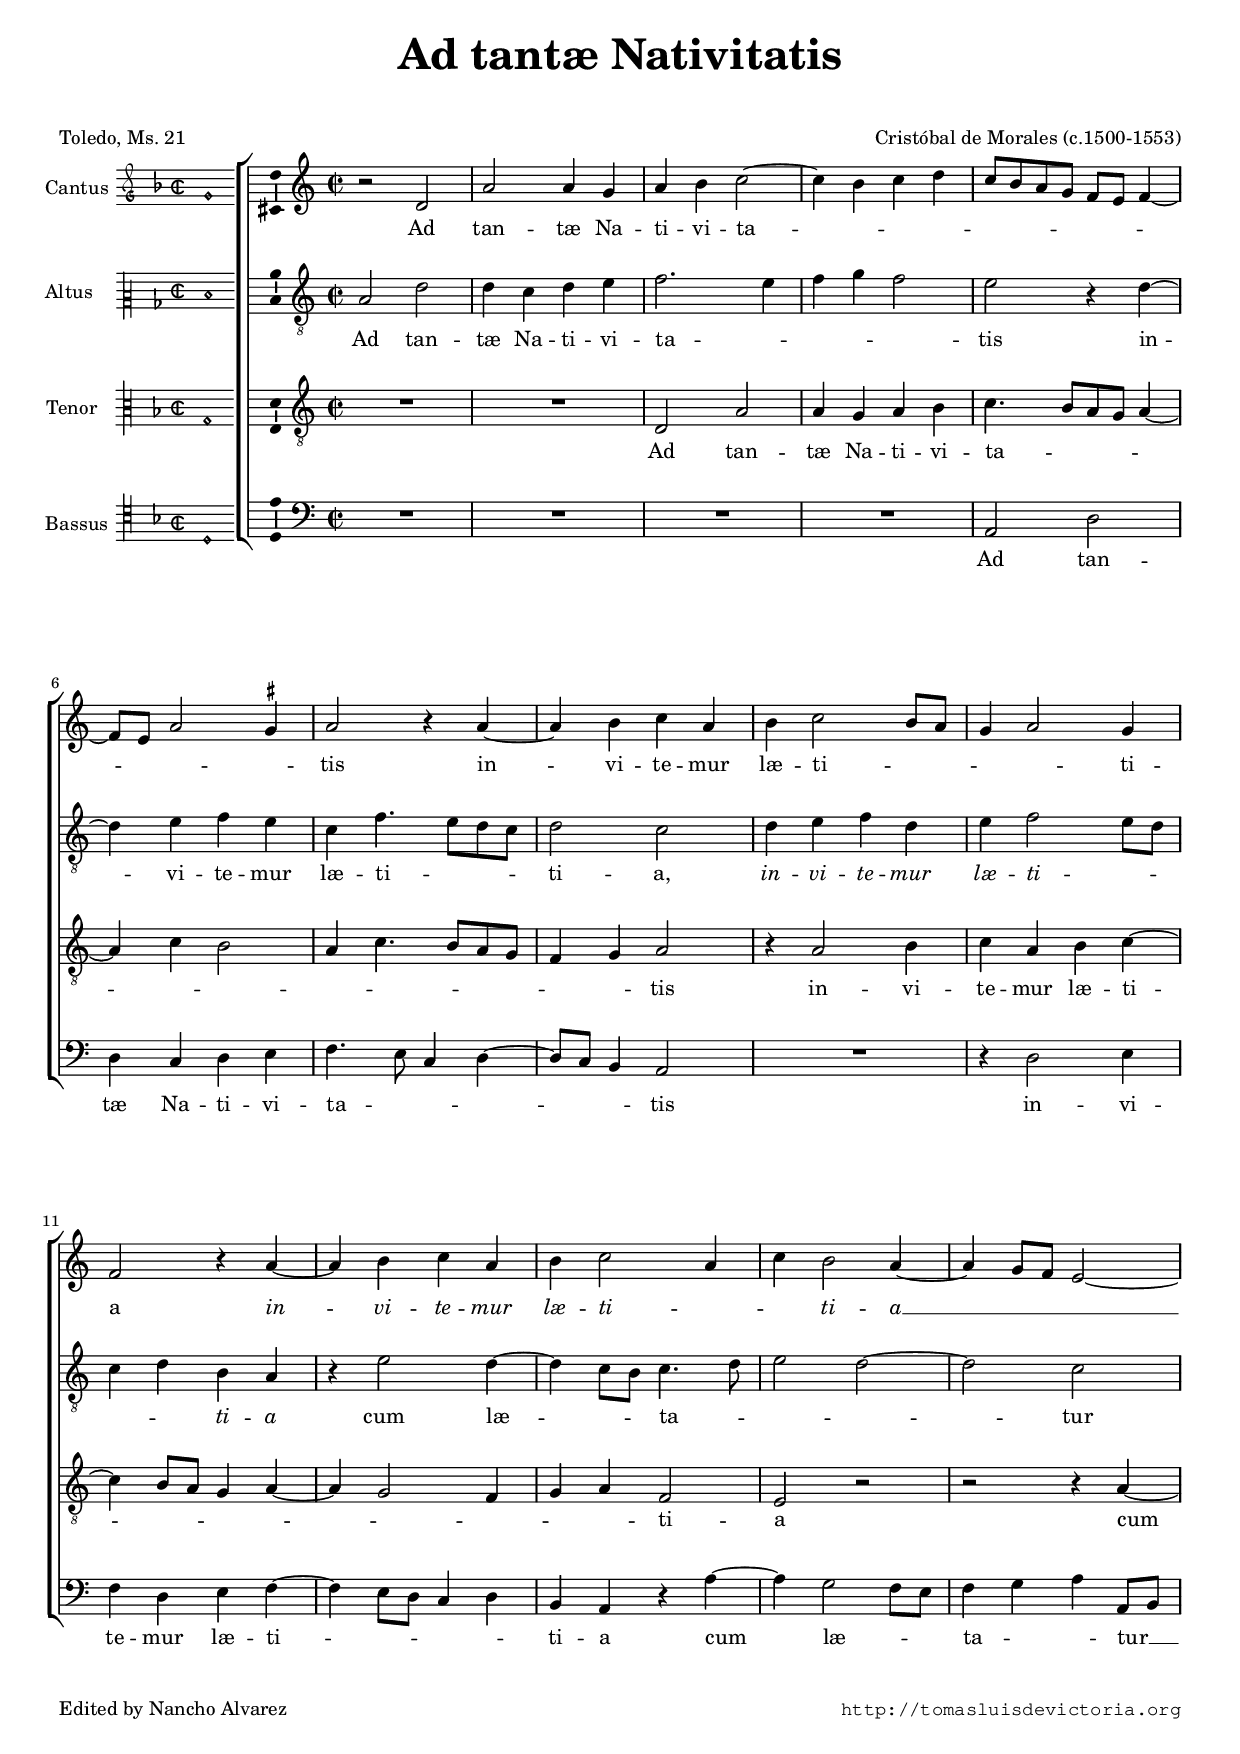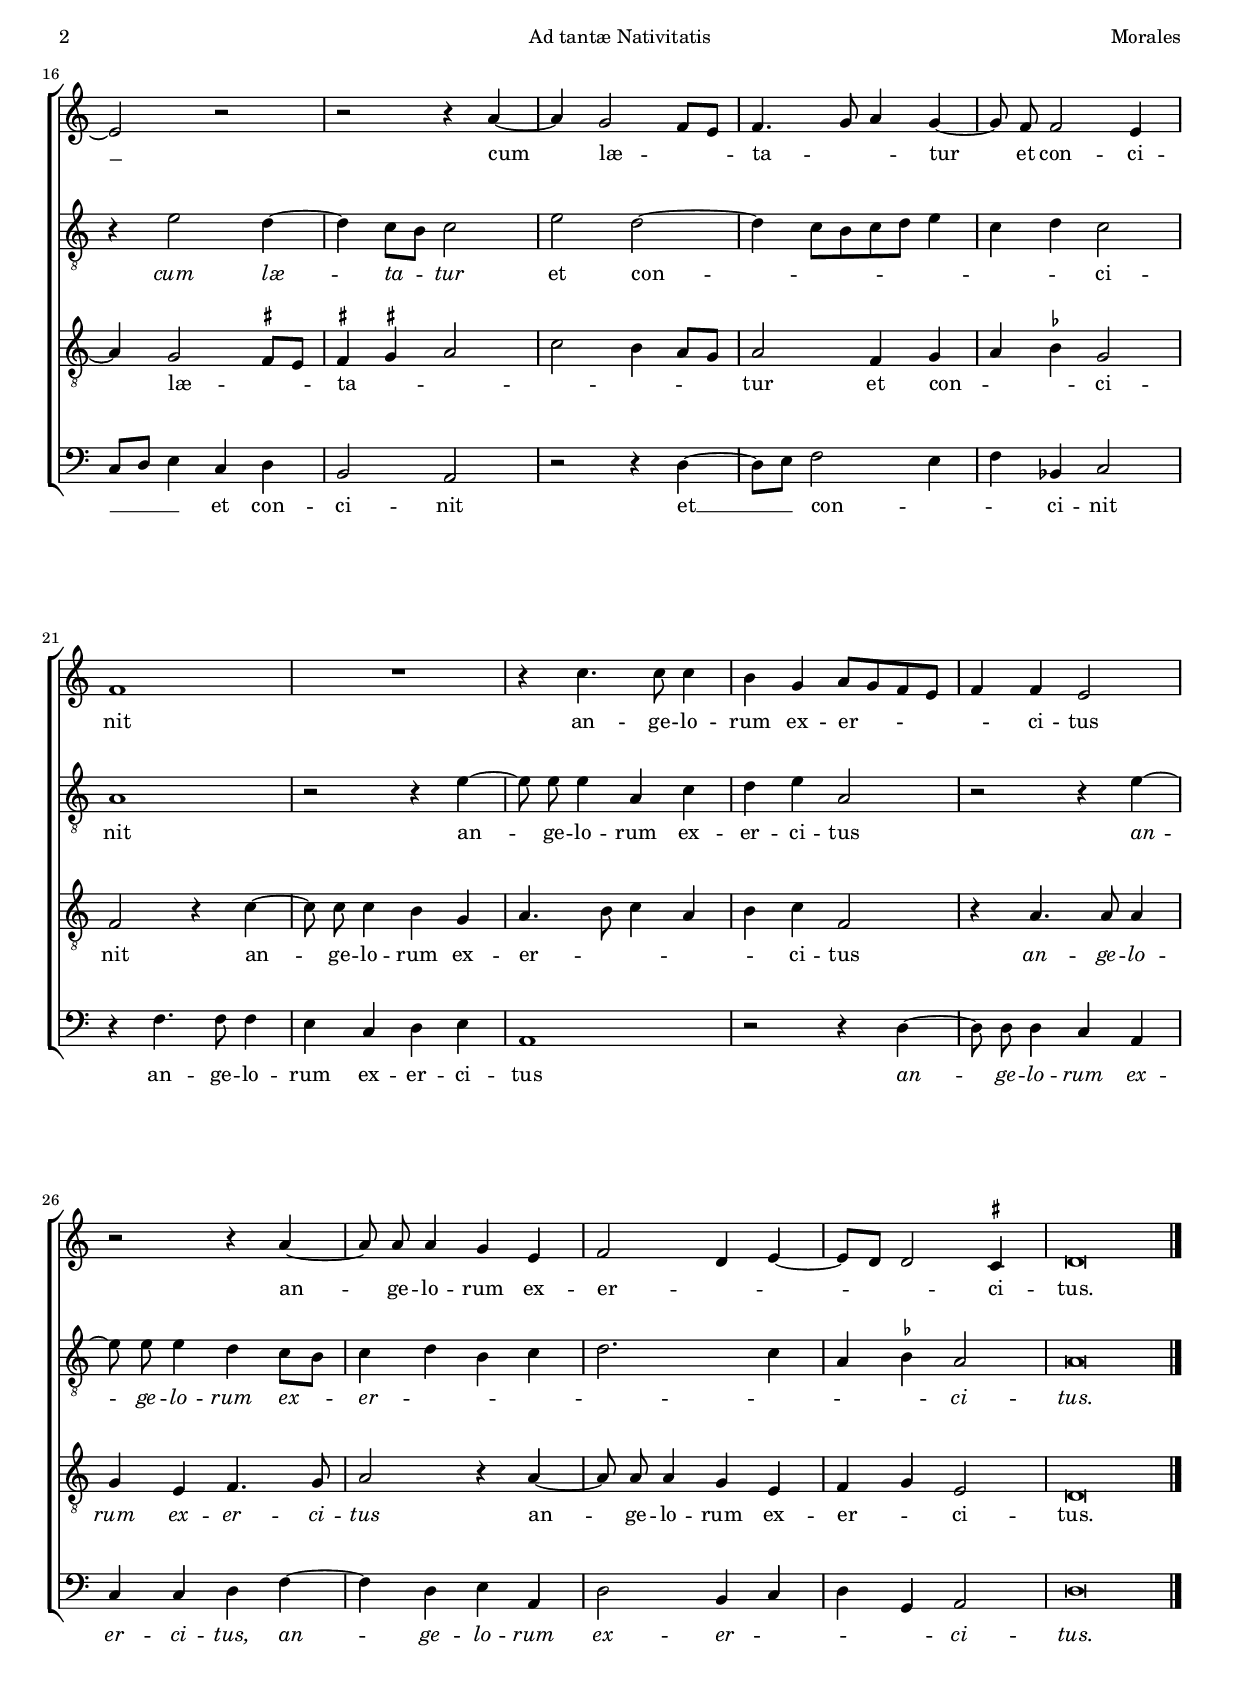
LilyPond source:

\version "2.18.0"

#(set-default-paper-size "a4")
#(set-global-staff-size 16.6)
#(ly:set-option 'point-and-click #f)
%mobile -s15.5 -i3.2

italicas=\override LyricText.font-shape = #'italic
rectas=\override LyricText.font-shape = #'upright
ss=\once \set suggestAccidentals = ##t
incipitwidth = 20
mtempo={\tempo 4 = 100}
mtempob={\tempo 4 = 50}

htitle="Ad tantæ Nativitatis"
hcomposer="Morales"

\header {
	title=\markup{\fontsize #3 "Ad tantæ Nativitatis"}
	subtitle=\markup{\column{ " " " " }} % liturgia local
%	subsubtitle=\markup{\column{" " " "}}
	composer="Cristóbal de Morales (c.1500-1553)"
        pdfauthor=\composer
	%opus="(-)"
	poet=\markup{"Toledo, Ms. 21"}
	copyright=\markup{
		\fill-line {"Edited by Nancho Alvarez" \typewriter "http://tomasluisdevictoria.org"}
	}
%	tagline=""
}



%%%%%%%%%%%%%%%%%%%%%%%%%%%%%%%%%%%%%%%%%%%%%%%%%%%%%%%%%%%%%%%%%%%%%%%%%%%%%5

global={\key f \major \time 2/2  \skip 1*30 \bar "|."
}

cantus={
	r2 g' |
	d'' d''4 c'' |
	d'' e'' f''2 ~ |
	f''4 e'' f'' g'' |
%5
	f''8 e'' d'' c'' bes' a' bes'4 ~ |
	bes'8 a' d''2 \ss cis''4 |
	d''2 r4 d'' ~ |
	d'' e'' f'' d'' |
	e'' f''2 e''8 d'' |
%10
	c''4 d''2 c''4 |
	bes'2 r4 d'' ~ |
	d'' e'' f'' d'' |
	e'' f''2 d''4 |
	f'' e''2 d''4 ~ |
%15
	d'' c''8 bes' a'2 ~ |
	a' r |
	r r4 d'' ~ |
	d'' c''2 bes'8 a' |
	bes'4. c''8 d''4 c'' ~ |
%20
	\set Staff.autoBeaming = ##f
	c''8 bes' bes'2 a'4 |
	\set Staff.autoBeaming = ##t
	bes'1 |
	R1*4/4 |
	r4 f''4. f''8 f''4 |
	e'' c'' d''8 c'' bes' a' |
%25
	bes'4 bes' a'2 |
	r r4 d'' ~ |
	\set Staff.autoBeaming = ##f
	d''8 d'' d''4 c'' a' |
	\set Staff.autoBeaming = ##t
	bes'2 g'4 a' ~ |
	a'8 g' g'2 \ss fis'4 |
%30
	g'\breve*1/2
}

altus={
	d'2 g' |
	g'4 f' g' a' |
	bes'2. a'4 |
	bes' c'' bes'2 |
%5
	a' r4 g' ~ |
	g' a' bes' a' |
	f' bes'4. a'8 g' f' |
	g'2 f' |
	g'4 a' bes' g' |
%10
	a' bes'2 a'8 g' |
	f'4 g' e' d' |
	r a'2 g'4 ~ |
	g' f'8 e' f'4. g'8 |
	a'2 g' ~ |
%15
	g' f' |
	r4 a'2 g'4 ~ |
	g' f'8 e' f'2 |
	a' g' ~ |
	g'4  f'8[ e' f' g'] a'4 |
%20
	f' g' f'2 |
	d'1 |
	r2 r4 a' ~ |
	\set Staff.autoBeaming = ##f
	a'8 a' a'4 d' f' |
	\set Staff.autoBeaming = ##t
	g' a' d'2 |
%25
	r r4 a' ~ |
	\set Staff.autoBeaming = ##f
	a'8 a' a'4 g'  f'8[ e'] |
	\set Staff.autoBeaming = ##t
	f'4 g' e' f' |
	g'2. f'4 |
	d' \ss ees' d'2 |
%30
	d'\breve*1/2
}

tenor={
	R1*4/4 |
	R1*4/4 |
	g2 d' |
	d'4 c' d' e' |
%5
	f'4.  e'8[ d' c'] d'4 ~ |
	d' f' e'2 |
	d'4 f'4. e'8 d' c' |
	bes4 c' d'2 |
	r4 d'2 e'4 |
%10
	f' d' e' f' ~ |
	f' e'8 d' c'4 d' ~ |
	d' c'2 bes4 |
	c' d' bes2 |
	a r |
%15
	r r4 d' ~ |
	d' c'2 \ss b8 a |
	\ss b4 \ss cis' d'2 |
	f' e'4 d'8 c' |
	d'2 bes4 c' |
%20
	d' \ss ees' c'2 |
	bes r4 f' ~ |
	\set Staff.autoBeaming = ##f
	f'8 f' f'4 e' c' |
	\set Staff.autoBeaming = ##t
	d'4. e'8 f'4 d' |
	e' f' bes2 |
%25
	r4 d'4. d'8 d'4 |
	c' a bes4. c'8 |
	d'2 r4 d' ~ |
	\set Staff.autoBeaming = ##f
	d'8 d' d'4 c' a |
	\set Staff.autoBeaming = ##t
	bes c' a2 |
%30
	g\breve*1/2
}

bassus={
	R1*4/4 |
	R1*4/4 |
	R1*4/4 |
	R1*4/4 |
%5
	d2 g |
	g4 f g a |
	bes4. a8 f4 g ~ |
	g8 f e4 d2 |
	R1*4/4 |
%10
	r4 g2 a4 |
	bes g a bes ~ |
	bes a8 g f4 g |
	e d r d' ~ |
	d' c'2 bes8 a |
%15
	bes4 c' d' d8 e |
	f g a4 f g |
	e2 d |
	r r4 g ~ |
	g8 a bes2 a4 |
%20
	bes ees f2 |
	r4 bes4. bes8 bes4 |
	a f g a |
	d1 |
	r2 r4 g ~ |
%25
	\set Staff.autoBeaming = ##f
	g8 g g4 f d |
	f f g bes ~ |
	bes g a d |
	g2 e4 f |
	g c d2 |
%30
	g\breve*1/2
}

textocantus=\lyricmode{
Ad tan -- tæ Na -- ti -- vi -- ta -- _ _ _ _ _ _ _ _ _ _ _ _ _ _ _ tis
in -- _ vi -- te -- mur læ -- ti -- _ _ _ _ ti -- a
\italicas
in -- _ vi -- te -- mur læ -- ti -- _ _ ti -- a __ _ _ _ _ _
\rectas
cum _ læ -- _ _ ta -- _ _ tur _ et con -- ci -- nit
an -- ge -- lo -- rum ex -- er -- _ _ _ _ ci -- tus
an -- _ ge -- lo -- rum ex -- er -- _ _ _ _ _ ci -- tus.

}

textoaltus=\lyricmode{
Ad tan -- tæ Na -- ti -- vi -- ta -- _ _ _ _ tis
in -- _ vi -- te -- mur læ -- ti -- _ _ _ ti -- a,
\italicas
in -- vi -- te -- mur læ -- ti -- _ _ _ _ ti -- a
\rectas
cum læ -- _ _ _ ta -- _ _ _ _ tur
\italicas
cum læ -- _ ta -- _ tur
\rectas
et con -- _ _ _ _ _ _ _ _ ci -- nit
an -- _ ge -- lo -- rum ex -- er -- ci -- tus
\italicas
an -- _ ge -- lo -- rum ex -- _ er -- _ _ _ _ _ _ _ ci -- tus.

}

textotenor=\lyricmode{
Ad tan -- tæ Na -- ti -- vi -- ta -- _ _ _ _ _ _ _ _ _ _ _ _ _ _ tis
in -- vi -- te -- mur læ -- ti -- _ _ _ _ _ _ _ _ _ _ ti -- a
cum _ læ -- _ _ ta -- _ _ _ _ _ _ tur
et con -- _ _ ci -- nit
an -- _ ge -- lo -- rum ex -- er -- _ _ _ _ ci -- tus
\italicas
an -- ge -- lo -- rum ex -- er -- ci -- tus
\rectas
an -- _ ge -- lo -- rum ex -- er -- _ ci -- tus.

}

textobassus=\lyricmode{
Ad tan -- tæ Na -- ti -- vi -- ta -- _ _ _ _ _ _ tis
in -- vi -- te -- mur læ -- ti -- _ _ _ _ _ ti -- a
cum _ læ -- _ _ ta -- _ _ tur __ _ _ _ _ et con -- ci -- nit
et __ _ _ con -- _ _ ci -- nit
an -- ge -- lo -- rum ex -- er -- ci -- tus
\italicas
an -- _ ge -- lo -- rum ex -- er -- ci -- tus,
an -- _ ge -- lo -- rum ex -- er -- _ _ _ ci -- tus.

}


incipitcantus=\markup{
	\score{
		{ 
		\set Staff.instrumentName="Cantus "
		\override NoteHead.style = #'neomensural
		\override Staff.TimeSignature.style = #'neomensural
		\cadenzaOn 
		\clef "petrucci-g"
		\key f \major
		\time 2/2
                g'1
		} 

	\layout { line-width=\incipitwidth indent = 0 }
	}
}

incipitaltus=\markup{
	\score{
		{ 
		\set Staff.instrumentName="Altus    "
		\override NoteHead.style = #'neomensural 
		\override Staff.TimeSignature.style = #'neomensural
		\cadenzaOn 
		\clef "petrucci-c2"
		\key f \major
		\time 2/2
                d'1
		} 
	\layout { line-width=\incipitwidth indent = 0 }
	}
}


incipittenor=\markup{
	\score{
		{ 
		\set Staff.instrumentName="Tenor   "
		\override NoteHead.style = #'neomensural 
		\override Staff.TimeSignature.style = #'neomensural
		\cadenzaOn 
		\clef "petrucci-c3"
		\key f \major
		\time 2/2
                g1
		} 
	\layout { line-width=\incipitwidth indent=0 }
	}
}

incipitbassus=\markup{
	\score{
		{ 
		\set Staff.instrumentName="Bassus "
		\override NoteHead.style = #'neomensural
		\override Staff.TimeSignature.style = #'neomensural
		\cadenzaOn 
		\clef "petrucci-c4"
		\key f \major
		\time 2/2
                d1
		} 
	\layout { line-width=\incipitwidth indent = 0 }
	}
}

%\layout {
%       \context {\Voice
%               \remove Ligature_bracket_engraver
%               \consists Mensural_ligature_engraver
%       }
%       line-width=\incipitwidth
%       indent = 0
%}

\score {\transpose c' g{
\new ChoirStaff<<

	\new Staff <<\global
	\new Voice="v1" {
		\set Staff.instrumentName=\incipitcantus
		\clef "treble"
		\cantus }
	\new Lyrics \lyricsto "v1" {\textocantus }
	>>

	\new Staff <<\global
	\new Voice="v2" {
		\set Staff.instrumentName=\incipitaltus
		\clef "G_8"
		\altus }
	\new Lyrics \lyricsto "v2" {\textoaltus }
	>>
	
	\new Staff <<\global
	\new Voice="v3" {
		\set Staff.instrumentName=\incipittenor
		\clef "G_8"
		\tenor }
	\new Lyrics \lyricsto "v3" {\textotenor }
	>>

	\new Staff <<\global
	\new Voice="v4" {
		\set Staff.instrumentName=\incipitbassus
		\clef "bass"
		\bassus }
	\new Lyrics \lyricsto "v4" {\textobassus }
	>>
	
>>

	} % transpose

\layout{ 
	\context {\Lyrics 
		\override VerticalAxisGroup.staff-affinity = #UP
		\override VerticalAxisGroup.nonstaff-relatedstaff-spacing =
			#'((basic-distance . 0) (minimum-distance . 0) (padding . 1))
		%\override LyricText.font-size = #1.2
		\override LyricHyphen.minimum-distance = #0.5
	}
	\context {\Score 
		tempoHideNote = ##t
		\override BarNumber.padding = #2 
	}
	\context {\Voice 
		melismaBusyProperties = #'()
		%autoBeaming = ##f
	}
	\context {\Staff 
                %\RemoveEmptyStaves
                %\override VerticalAxisGroup.remove-first = ##t
		\override VerticalAxisGroup.staff-staff-spacing =
			#'((basic-distance . 11) (minimum-distance . 0) (padding . 1))
		\consists Ambitus_engraver 
		\override LigatureBracket.padding = #1
	}
}

%\midi { \mtempo }

}


\paper{
	evenHeaderMarkup=\markup  \fill-line { \fromproperty #'page:page-number-string \htitle \hcomposer }
	oddHeaderMarkup= \markup  \fill-line { \on-the-fly #not-first-page \hcomposer \on-the-fly #not-first-page \htitle \on-the-fly #not-first-page \fromproperty #'page:page-number-string }
	%system-count=20
	%page-count = 8
	ragged-last-bottom = ##f
	indent=3.2\cm
	system-system-spacing =
	#'((basic-distance . 20) (minimum-distance . 0) (padding . 5))
	top-system-spacing = % header
	#'((basic-distance . 8) (minimum-distance . 0) (padding . 0))
	last-bottom-spacing = % footer
	#'((basic-distance . 12) (minimum-distance . 0) (padding . 0))

}
